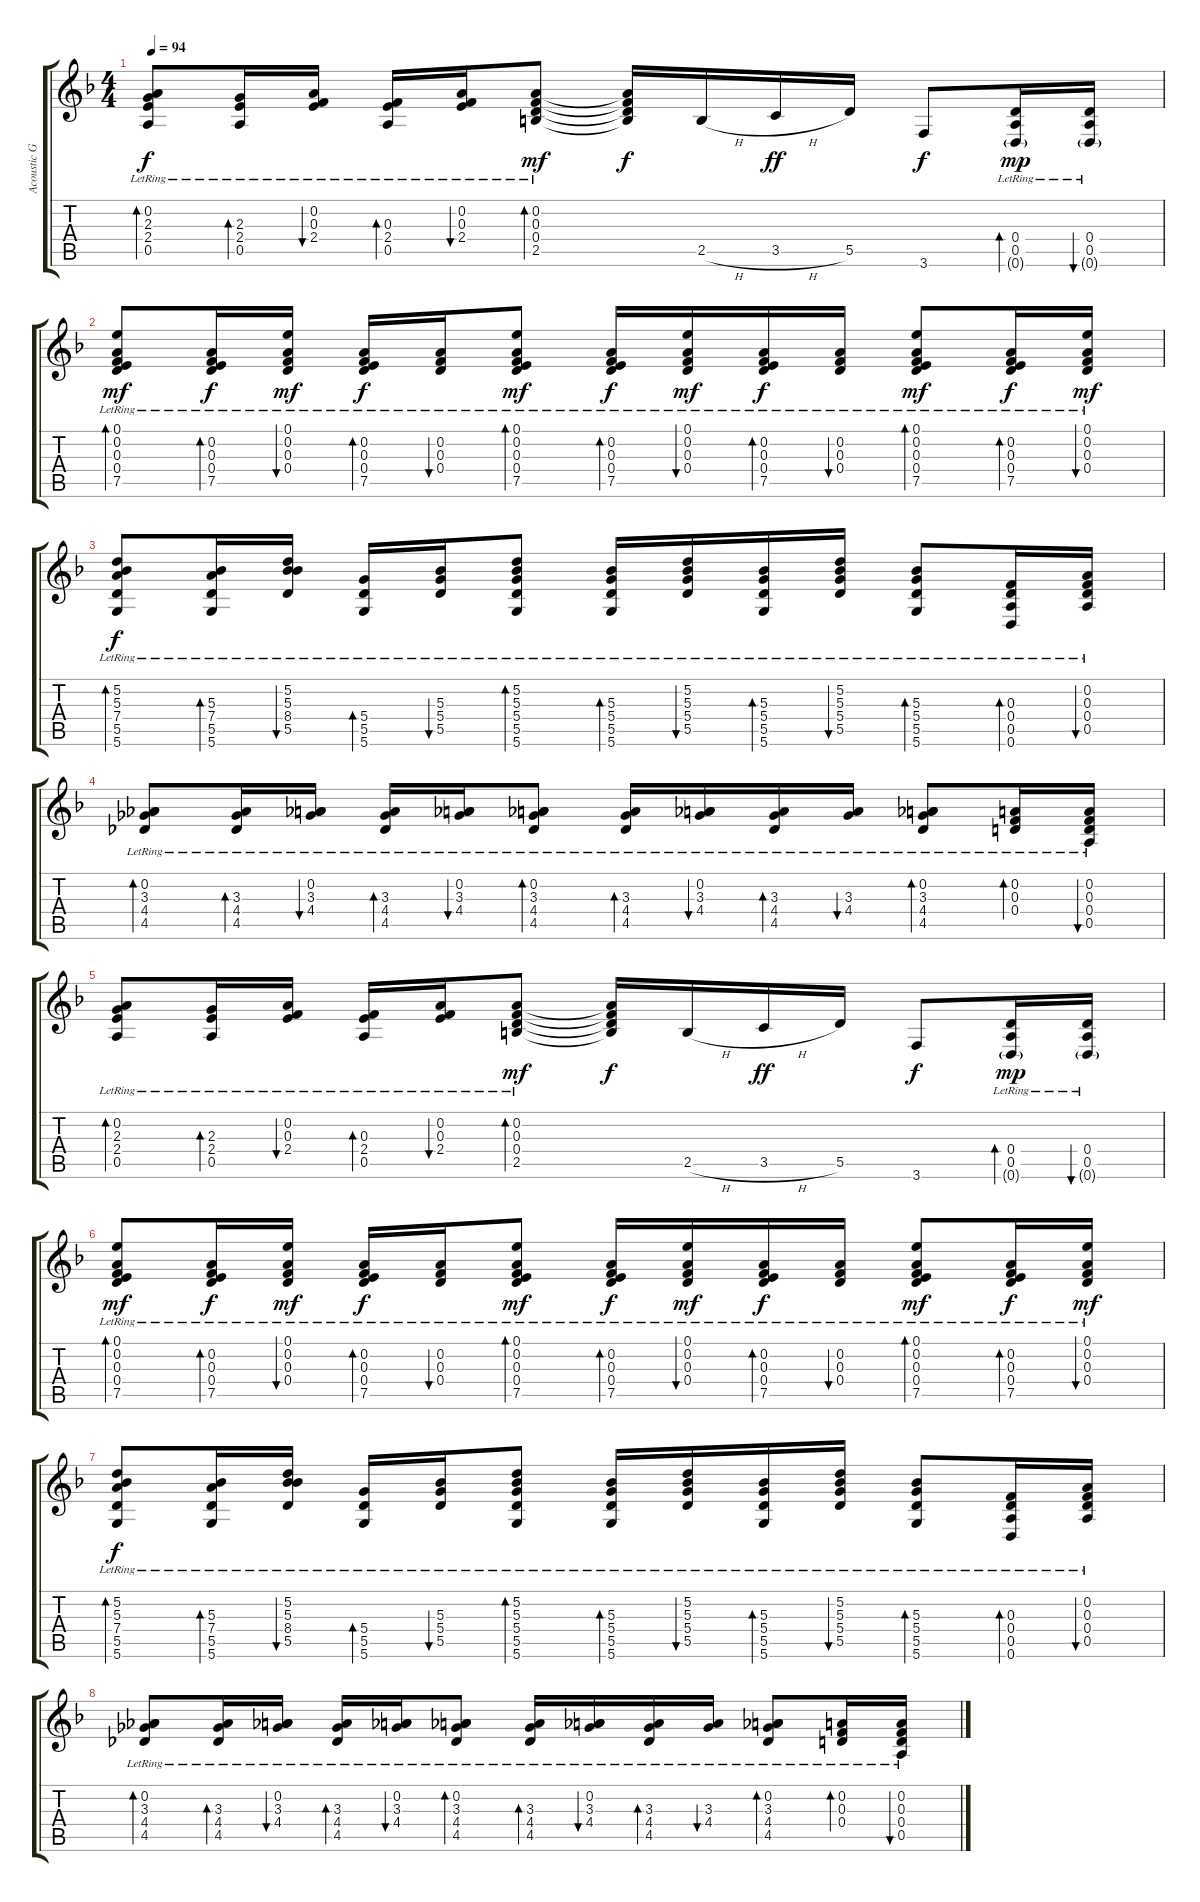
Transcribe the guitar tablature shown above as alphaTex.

\track ("Acoustic Guitar" "Acoustic G") {instrument acousticguitarsteel}
\staff {score tabs}
\tuning (E4 A3 F3 D3 A2 D2) {hide}
\ts (4 4)
\tempo 94
\clef g2
\ks dminor
(0.2{lr} 2.3{lr} 2.4{lr} 0.5{lr}).8{bd 30 dy f} (2.3{lr} 2.4{lr} 0.5{lr}).16{bd 30} (0.2{lr} 0.3{lr} 2.4{lr}).16{bu 30} (0.3{lr} 2.4{lr} 0.5{lr}).16{bd 30} (0.2{lr} 0.3{lr} 2.4{lr}).16{bu 30} (0.2{lr} 0.3{lr} 0.4{lr} 2.5{lr}).8{bd 30 dy mf} (0.2{t} 0.3{t} 0.4{t} 2.5{t}).16{dy f} 2.5{h}.16 3.5{h}.16{dy ff} 5.5.16 3.6.8{dy f} (0.4{lr} 0.5{lr} 0.6{g lr}).16{bd 30 dy mp} (0.4{lr} 0.5{lr} 0.6{g lr}).16{bu 30} |
(0.1{lr} 0.2{lr} 0.3{lr} 0.4{lr} 7.5{lr}).8{bd 30 dy mf} (0.2{lr} 0.3{lr} 0.4{lr} 7.5{lr}).16{bd 30 dy f} (0.1{lr} 0.2{lr} 0.3{lr} 0.4{lr}).16{bu 30 dy mf} (0.2{lr} 0.3{lr} 0.4{lr} 7.5{lr}).16{bd 30 dy f} (0.2{lr} 0.3{lr} 0.4{lr}).16{bu 30} (0.1{lr} 0.2{lr} 0.3{lr} 0.4{lr} 7.5{lr}).8{bd 30 dy mf} (0.2{lr} 0.3{lr} 0.4{lr} 7.5{lr}).16{bd 30 dy f} (0.1{lr} 0.2{lr} 0.3{lr} 0.4{lr}).16{bu 30 dy mf} (0.2{lr} 0.3{lr} 0.4{lr} 7.5{lr}).16{bd 30 dy f} (0.2{lr} 0.3{lr} 0.4{lr}).16{bu 30} (0.1{lr} 0.2{lr} 0.3{lr} 0.4{lr} 7.5{lr}).8{bd 30 dy mf} (0.2{lr} 0.3{lr} 0.4{lr} 7.5{lr}).16{bd 30 dy f} (0.1{lr} 0.2{lr} 0.3{lr} 0.4{lr}).16{bu 30 dy mf} |
(5.2{lr} 5.3{lr} 7.4{lr} 5.5{lr} 5.6{lr}).8{bd 30 dy f} (5.3{lr} 7.4{lr} 5.5{lr} 5.6{lr}).16{bd 30} (5.2{lr} 5.3{lr} 8.4{lr} 5.5{lr}).16{bu 30} (5.4{lr} 5.5{lr} 5.6{lr}).16{bd 30} (5.3{lr} 5.4{lr} 5.5{lr}).16{bu 30} (5.2{lr} 5.3{lr} 5.4{lr} 5.5{lr} 5.6{lr}).8{bd 30} (5.3{lr} 5.4{lr} 5.5{lr} 5.6{lr}).16{bd 30} (5.2{lr} 5.3{lr} 5.4{lr} 5.5{lr}).16{bu 30} (5.3{lr} 5.4{lr} 5.5{lr} 5.6{lr}).16{bd 30} (5.2{lr} 5.3{lr} 5.4{lr} 5.5{lr}).16{bu 30} (5.3{lr} 5.4{lr} 5.5{lr} 5.6{lr}).8{bd 30} (0.3{lr} 0.4{lr} 0.5{lr} 0.6{lr}).16{bd 30} (0.2{lr} 0.3{lr} 0.4{lr} 0.5{lr}).16{bu 30} |
(0.2{lr} 3.3{lr} 4.4{lr} 4.5{lr}).8{bd 30} (3.3{lr} 4.4{lr} 4.5{lr}).16{bd 30} (0.2{lr} 3.3{lr} 4.4{lr}).16{bu 30} (3.3{lr} 4.4{lr} 4.5{lr}).16{bd 30} (0.2{lr} 3.3{lr} 4.4{lr}).16{bu 30} (0.2{lr} 3.3{lr} 4.4{lr} 4.5{lr}).8{bd 30} (3.3{lr} 4.4{lr} 4.5{lr}).16{bd 30} (0.2{lr} 3.3{lr} 4.4{lr}).16{bu 30} (3.3{lr} 4.4{lr} 4.5{lr}).16{bd 30} (3.3{lr} 4.4{lr}).16{bu 30} (0.2{lr} 3.3{lr} 4.4{lr} 4.5{lr}).8{bd 30} (0.2{lr} 0.3{lr} 0.4{lr}).16{bd 30} (0.2{lr} 0.3{lr} 0.4{lr} 0.5{lr}).16{bu 30} |
(0.2{lr} 2.3{lr} 2.4{lr} 0.5{lr}).8{bd 30} (2.3{lr} 2.4{lr} 0.5{lr}).16{bd 30} (0.2{lr} 0.3{lr} 2.4{lr}).16{bu 30} (0.3{lr} 2.4{lr} 0.5{lr}).16{bd 30} (0.2{lr} 0.3{lr} 2.4{lr}).16{bu 30} (0.2{lr} 0.3{lr} 0.4{lr} 2.5{lr}).8{bd 30 dy mf} (0.2{t} 0.3{t} 0.4{t} 2.5{t}).16{dy f} 2.5{h}.16 3.5{h}.16{dy ff} 5.5.16 3.6.8{dy f} (0.4{lr} 0.5{lr} 0.6{g lr}).16{bd 30 dy mp} (0.4{lr} 0.5{lr} 0.6{g lr}).16{bu 30} |
(0.1{lr} 0.2{lr} 0.3{lr} 0.4{lr} 7.5{lr}).8{bd 30 dy mf} (0.2{lr} 0.3{lr} 0.4{lr} 7.5{lr}).16{bd 30 dy f} (0.1{lr} 0.2{lr} 0.3{lr} 0.4{lr}).16{bu 30 dy mf} (0.2{lr} 0.3{lr} 0.4{lr} 7.5{lr}).16{bd 30 dy f} (0.2{lr} 0.3{lr} 0.4{lr}).16{bu 30} (0.1{lr} 0.2{lr} 0.3{lr} 0.4{lr} 7.5{lr}).8{bd 30 dy mf} (0.2{lr} 0.3{lr} 0.4{lr} 7.5{lr}).16{bd 30 dy f} (0.1{lr} 0.2{lr} 0.3{lr} 0.4{lr}).16{bu 30 dy mf} (0.2{lr} 0.3{lr} 0.4{lr} 7.5{lr}).16{bd 30 dy f} (0.2{lr} 0.3{lr} 0.4{lr}).16{bu 30} (0.1{lr} 0.2{lr} 0.3{lr} 0.4{lr} 7.5{lr}).8{bd 30 dy mf} (0.2{lr} 0.3{lr} 0.4{lr} 7.5{lr}).16{bd 30 dy f} (0.1{lr} 0.2{lr} 0.3{lr} 0.4{lr}).16{bu 30 dy mf} |
(5.2{lr} 5.3{lr} 7.4{lr} 5.5{lr} 5.6{lr}).8{bd 30 dy f} (5.3{lr} 7.4{lr} 5.5{lr} 5.6{lr}).16{bd 30} (5.2{lr} 5.3{lr} 8.4{lr} 5.5{lr}).16{bu 30} (5.4{lr} 5.5{lr} 5.6{lr}).16{bd 30} (5.3{lr} 5.4{lr} 5.5{lr}).16{bu 30} (5.2{lr} 5.3{lr} 5.4{lr} 5.5{lr} 5.6{lr}).8{bd 30} (5.3{lr} 5.4{lr} 5.5{lr} 5.6{lr}).16{bd 30} (5.2{lr} 5.3{lr} 5.4{lr} 5.5{lr}).16{bu 30} (5.3{lr} 5.4{lr} 5.5{lr} 5.6{lr}).16{bd 30} (5.2{lr} 5.3{lr} 5.4{lr} 5.5{lr}).16{bu 30} (5.3{lr} 5.4{lr} 5.5{lr} 5.6{lr}).8{bd 30} (0.3{lr} 0.4{lr} 0.5{lr} 0.6{lr}).16{bd 30} (0.2{lr} 0.3{lr} 0.4{lr} 0.5{lr}).16{bu 30} |
(0.2{lr} 3.3{lr} 4.4{lr} 4.5{lr}).8{bd 30} (3.3{lr} 4.4{lr} 4.5{lr}).16{bd 30} (0.2{lr} 3.3{lr} 4.4{lr}).16{bu 30} (3.3{lr} 4.4{lr} 4.5{lr}).16{bd 30} (0.2{lr} 3.3{lr} 4.4{lr}).16{bu 30} (0.2{lr} 3.3{lr} 4.4{lr} 4.5{lr}).8{bd 30} (3.3{lr} 4.4{lr} 4.5{lr}).16{bd 30} (0.2{lr} 3.3{lr} 4.4{lr}).16{bu 30} (3.3{lr} 4.4{lr} 4.5{lr}).16{bd 30} (3.3{lr} 4.4{lr}).16{bu 30} (0.2{lr} 3.3{lr} 4.4{lr} 4.5{lr}).8{bd 30} (0.2{lr} 0.3{lr} 0.4{lr}).16{bd 30} (0.2{lr} 0.3{lr} 0.4{lr} 0.5{lr}).16{bu 30}
